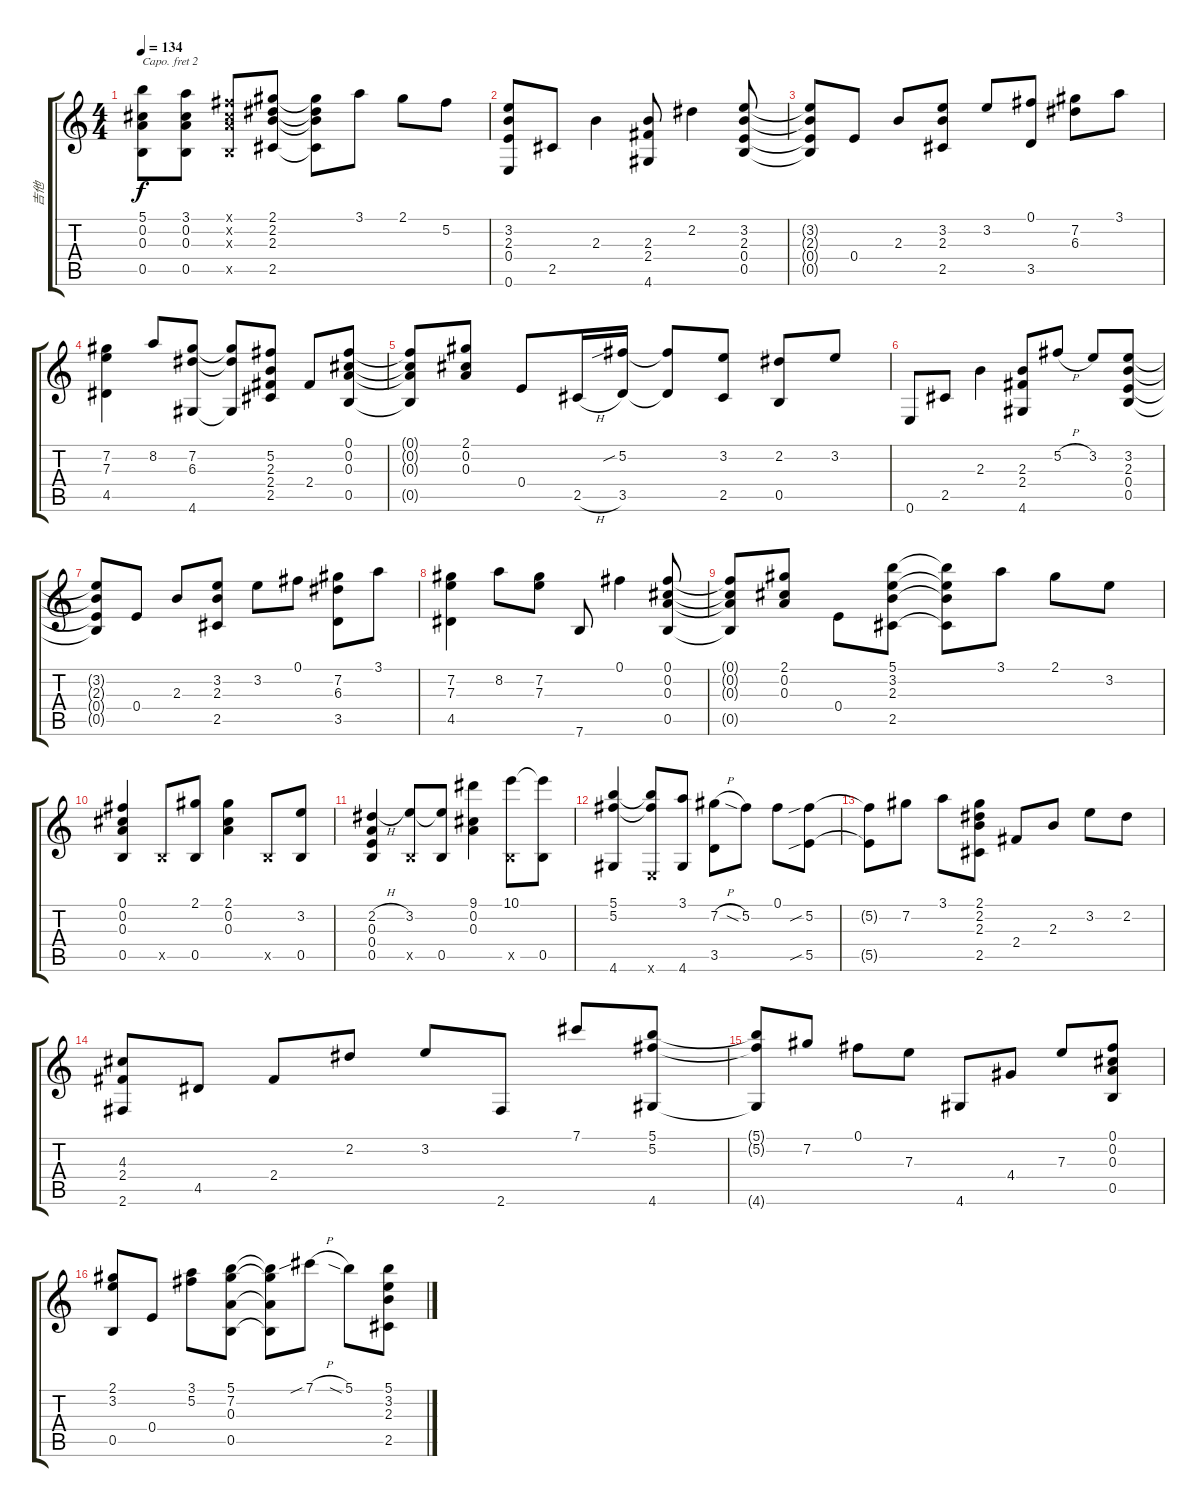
\track ("吉他" "吉他") {instrument acousticguitarsteel}
\staff {score tabs}
\capo 2
\tuning (E4 B3 G3 D3 A2 D2) {hide}
\ts (4 4)
\tempo 134
\clef g2
\ks c
(5.1{t} 0.2{t} 0.3{t} 0.5{t}).8{dy f} (3.1 0.2 0.3 0.5).8 (0.1{x} 0.2{x} 0.3{x} 0.5{x}).8 (2.1 2.2 2.3 2.5).8 (2.1{t} 2.2{t} 2.3{t} 2.5{t}).8 3.1.8 2.1.8 5.2.8 |
(3.2 2.3 0.4 0.6).8 2.5.8 2.3.4 (2.3 2.4 4.6).8 2.2.4 (3.2 2.3 0.4 0.5).8 |
(3.2{t} 2.3{t} 0.4{t} 0.5{t}).8 0.4.8 2.3.8 (3.2 2.3 2.5).8 3.2.8 (0.1 3.5).8 (7.2 6.3).8 3.1.8 |
(7.2 7.3 4.5).4 8.2.8 (7.2 6.3 4.6).8 (7.2{t} 6.3{t} 4.6{t}).8 (5.2 2.3 2.4 2.5).8 2.4.8 (0.1 0.2 0.3 0.5).8 |
(0.1{t} 0.2{t} 0.3{t} 0.5{t}).8 (2.1 0.2 0.3).8 0.4.8 2.5{h}.16 (5.2{sib} 3.5).16 (5.2{t} 3.5{t}).8 (3.2 2.5).8 (2.2 0.5).8 3.2.8 |
0.6.8 2.5.8 2.3.4 (2.3 2.4 4.6).8 5.2{h}.8 3.2.8 (3.2 2.3 0.4 0.5).8 |
(3.2{t} 2.3{t} 0.4{t} 0.5{t}).8 0.4.8 2.3.8 (3.2 2.3 2.5).8 3.2.8 0.1.8 (7.2 6.3 3.5).8 3.1.8 |
(7.2 7.3 4.5).4 8.2.8 (7.2 7.3).8 7.6.8 0.1.4 (0.1 0.2 0.3 0.5).8 |
(0.1{t} 0.2{t} 0.3{t} 0.5{t}).8 (2.1 0.2 0.3).8 0.4.8 (5.1 3.2 2.3 2.5).8 (5.1{t} 3.2{t} 2.3{t} 2.5{t}).8 3.1.8 2.1.8 3.2.8 |
(0.1 0.2 0.3 0.5).4 0.5{x}.8 (2.1 0.5).8 (2.1 0.2 0.3).4 0.5{x}.8 (3.2 0.5).8 |
(2.2{h} 0.3 0.4 0.5).4 (3.2 0.5{x}).8 (3.2{t} 0.5).8 (9.1 0.2 0.3).4 (10.1 0.5{x}).8 (10.1{t} 0.5).8 |
(5.1 5.2 4.6).4 (5.1{t} 5.2{t} 0.6{x}).8 (3.1 4.6).8 (7.2{h} 3.5).8 5.2{sia}.8 0.1.8 (5.2{sib} 5.5{sib}).8 |
(5.2{t} 5.5{t}).8 7.2.8 3.1.8 (2.1 2.2 2.3 2.5).8 2.4.8 2.3.8 3.2.8 2.2.8 |
(4.3 2.4 2.6).8 4.5.8 2.4.8 2.2.8 3.2.8 2.6.8 7.1.8 (5.1 5.2 4.6).8 |
(5.1{t} 5.2{t} 4.6{t}).8 7.2.8 0.1.8 7.3.8 4.6.8 4.4.8 7.3.8 (0.1 0.2 0.3 0.5).8 |
(2.1 3.2 0.5).8 0.4.8 (3.1 5.2).8 (5.1 7.2 0.3 0.5).8 (5.1{t} 7.2{t} 0.3{t} 0.5{t}).8 7.1{sib h}.8 5.1{sia}.8 (5.1 3.2 2.3 2.5).8
